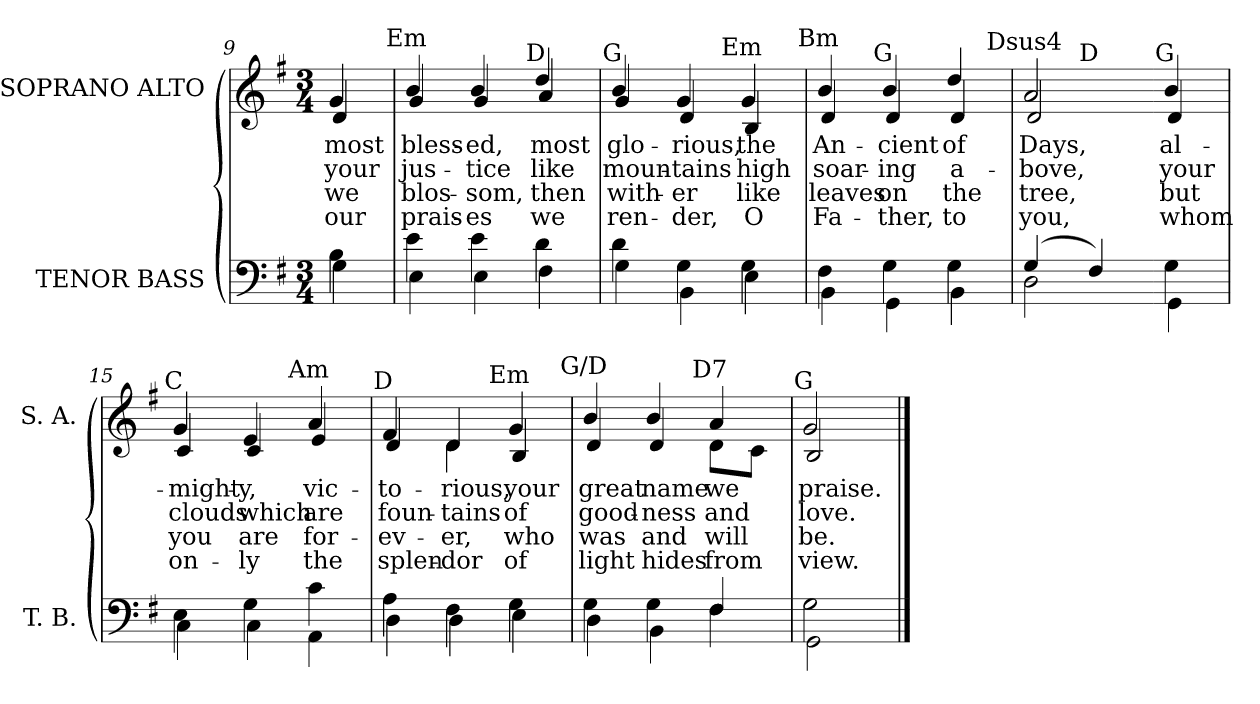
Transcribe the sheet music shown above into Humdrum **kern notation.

**kern	**kern	**text	**text	**text	**text
*part2	*part1	*part1	*part1	*part1	*part1
*staff2	*staff1	*staff1	*staff1	*staff1	*staff1
*I"TENOR BASS	*I"SOPRANO ALTO	*	*	*	*
*I'T. B.	*I'S. A.	*	*	*	*
!!LO:LB:g=z
*clefF4	*clefG2	*	*	*	*
*k[f#]	*k[f#]	*	*	*	*
*G:	*G:	*	*	*	*
*M3/4	*M3/4	*	*	*	*
=9	=9	=9	=9	=9	=9
*^	*	*	*	*	*
!	!	!	!LO:LY:b:color=#000000	!LO:LY:b:color=#000000	!LO:LY:b:color=#000000	!LO:LY:b:color=#000000
*	*	*^	*	*	*	*
4Bi\	4Gi\	4gi/	4di/	most	your	we	our
=10	=10	=10	=10	=10	=10	=10	=10
!	!	!LO:TX:a:cj:t=Em	!	!	!	!	!
!	!	!	!	!LO:LY:b:color=#000000	!LO:LY:b:color=#000000	!LO:LY:b:color=#000000	!LO:LY:b:color=#000000
4ei\	4Ei\	4bi/	4gi/	bless-	jus-	blos-	prais-
!	!	!	!	!LO:LY:b:color=#000000	!LO:LY:b:color=#000000	!LO:LY:b:color=#000000	!LO:LY:b:color=#000000
4ei\	4Ei\	4bi/	4gi/	-ed,	-tice	-som,	-es
!	!	!LO:TX:a:cj:t=D	!	!	!	!	!
!	!	!	!	!LO:LY:b:color=#000000	!LO:LY:b:color=#000000	!LO:LY:b:color=#000000	!LO:LY:b:color=#000000
4di\	4F#i\	4ddi/	4ai/	most	like	then	we
=11	=11	=11	=11	=11	=11	=11	=11
!	!	!LO:TX:a:cj:t=G	!	!	!	!	!
!	!	!	!	!LO:LY:b:color=#000000	!LO:LY:b:color=#000000	!LO:LY:b:color=#000000	!LO:LY:b:color=#000000
4di\	4Gi\	4bi/	4gi/	glo-	moun-	with-	ren-
!	!	!	!	!LO:LY:b:color=#000000	!LO:LY:b:color=#000000	!LO:LY:b:color=#000000	!LO:LY:b:color=#000000
4Gi\	4BBi\	4gi/	4di/	-rious,	-tains	-er	-der,
!	!	!LO:TX:a:cj:t=Em	!	!	!	!	!
!	!	!	!	!LO:LY:b:color=#000000	!LO:LY:b:color=#000000	!LO:LY:b:color=#000000	!LO:LY:b:color=#000000
4Gi\	4Ei\	4gi/	4Bi/	the	high	like	O
=12	=12	=12	=12	=12	=12	=12	=12
!	!	!LO:TX:a:cj:t=Bm	!	!	!	!	!
!	!	!	!	!LO:LY:b:color=#000000	!LO:LY:b:color=#000000	!LO:LY:b:color=#000000	!LO:LY:b:color=#000000
4F#i\	4BBi\	4bi/	4di/	An-	soar-	leaves	Fa-
!	!	!LO:TX:a:cj:t=G	!	!	!	!	!
!	!	!	!	!LO:LY:b:color=#000000	!LO:LY:b:color=#000000	!LO:LY:b:color=#000000	!LO:LY:b:color=#000000
4Gi\	4GGi\	4bi/	4di/	-cient	-ing	on	-ther,
!	!	!	!	!LO:LY:b:color=#000000	!LO:LY:b:color=#000000	!LO:LY:b:color=#000000	!LO:LY:b:color=#000000
4Gi\	4BBi\	4ddi/	4di/	of	a-	the	to
*	*	*v	*v	*	*	*	*
=13	=13	=13	=13	=13	=13	=13
*	*	*^	*	*	*	*
!	!	!LO:TX:a:cj:t=Dsus4	!	!	!	!	!
!	!	!	!	!LO:LY:b:color=#000000	!LO:LY:b:color=#000000	!LO:LY:b:color=#000000	!LO:LY:b:color=#000000
*	*	*	*^	*	*	*	*
(4Gi/	2Di\	2ai/	2di/	4ryy	Days,	-bove,	tree,	you,
!	!	!	!	!LO:TX:a:cj:t=D	!	!	!	!
4F#i/)	.	.	.	4ryy	.	.	.	.
*	*	*v	*v	*v	*	*	*	*
!!LO:LB:g=z
=14-	=14-	=14-	=14-	=14-	=14-	=14-
*	*	*^	*	*	*	*
*	*	*	*^	*	*	*	*
!	!	!LO:TX:a:cj:t=G	!	!	!	!	!	!
!	!	!	!	!	!LO:LY:b:color=#000000	!LO:LY:b:color=#000000	!LO:LY:b:color=#000000	!LO:LY:b:color=#000000
*	*	*	*v	*v	*	*	*	*
4Gi\	4GGi\	4bi/	4di/	al-	your	but	whom
=15	=15	=15	=15	=15	=15	=15	=15
!	!	!LO:TX:a:cj:t=C	!	!	!	!	!
!	!	!	!	!LO:LY:b:color=#000000	!LO:LY:b:color=#000000	!LO:LY:b:color=#000000	!LO:LY:b:color=#000000
4Ei\	4Ci\	4gi/	4ci/	-might-	clouds	you	on-
!	!	!	!	!LO:LY:b:color=#000000	!LO:LY:b:color=#000000	!LO:LY:b:color=#000000	!LO:LY:b:color=#000000
4Gi\	4Ci\	4ei/	4ci/	-y,	which	are	-ly
!	!	!LO:TX:a:cj:t=Am	!	!	!	!	!
!	!	!	!	!LO:LY:b:color=#000000	!LO:LY:b:color=#000000	!LO:LY:b:color=#000000	!LO:LY:b:color=#000000
4ci\	4AAi\	4ai/	4ei/	vic-	are	for-	the
=16	=16	=16	=16	=16	=16	=16	=16
!	!	!LO:TX:a:cj:t=D	!	!	!	!	!
!	!	!	!	!LO:LY:b:color=#000000	!LO:LY:b:color=#000000	!LO:LY:b:color=#000000	!LO:LY:b:color=#000000
4Ai\	4Di\	4f#i/	4di/	-to-	foun-	-ev-	splen-
!	!	!	!	!LO:LY:b:color=#000000	!LO:LY:b:color=#000000	!LO:LY:b:color=#000000	!LO:LY:b:color=#000000
4F#i\	4Di\	4di/	4di\	-rious,	-tains	-er,	-dor
!	!	!LO:TX:a:cj:t=Em	!	!	!	!	!
!	!	!	!	!LO:LY:b:color=#000000	!LO:LY:b:color=#000000	!LO:LY:b:color=#000000	!LO:LY:b:color=#000000
4Gi\	4Ei\	4gi/	4Bi/	your	of	who	of
=17	=17	=17	=17	=17	=17	=17	=17
!	!	!LO:TX:a:cj:t=G/D	!	!	!	!	!
!	!	!	!	!LO:LY:b:color=#000000	!LO:LY:b:color=#000000	!LO:LY:b:color=#000000	!LO:LY:b:color=#000000
4Gi\	4Di\	4bi/	4di/	great	good-	was	light
!	!	!	!	!LO:LY:b:color=#000000	!LO:LY:b:color=#000000	!LO:LY:b:color=#000000	!LO:LY:b:color=#000000
4Gi\	4BBi\	4bi/	4di/	name	-ness	and	hides
!	!	!LO:TX:a:cj:t=D7	!	!	!	!	!
!	!	!	!	!LO:LY:b:color=#000000	!LO:LY:b:color=#000000	!LO:LY:b:color=#000000	!LO:LY:b:color=#000000
4F#i/	4F#i\	4ai/	8di\L	we	and	will	from
.	.	.	8ci\J	.	.	.	.
=18	=18	=18	=18	=18	=18	=18	=18
!	!	!LO:TX:a:cj:t=G	!	!	!	!	!
!	!	!	!	!LO:LY:b:color=#000000	!LO:LY:b:color=#000000	!LO:LY:b:color=#000000	!LO:LY:b:color=#000000
2Gi\	2GGi\	2gi/	2Bi/	praise.	love.	be.	view.
*v	*v	*	*	*	*	*	*
*	*v	*v	*	*	*	*
==	==	==	==	==	==
*-	*-	*-	*-	*-	*-
